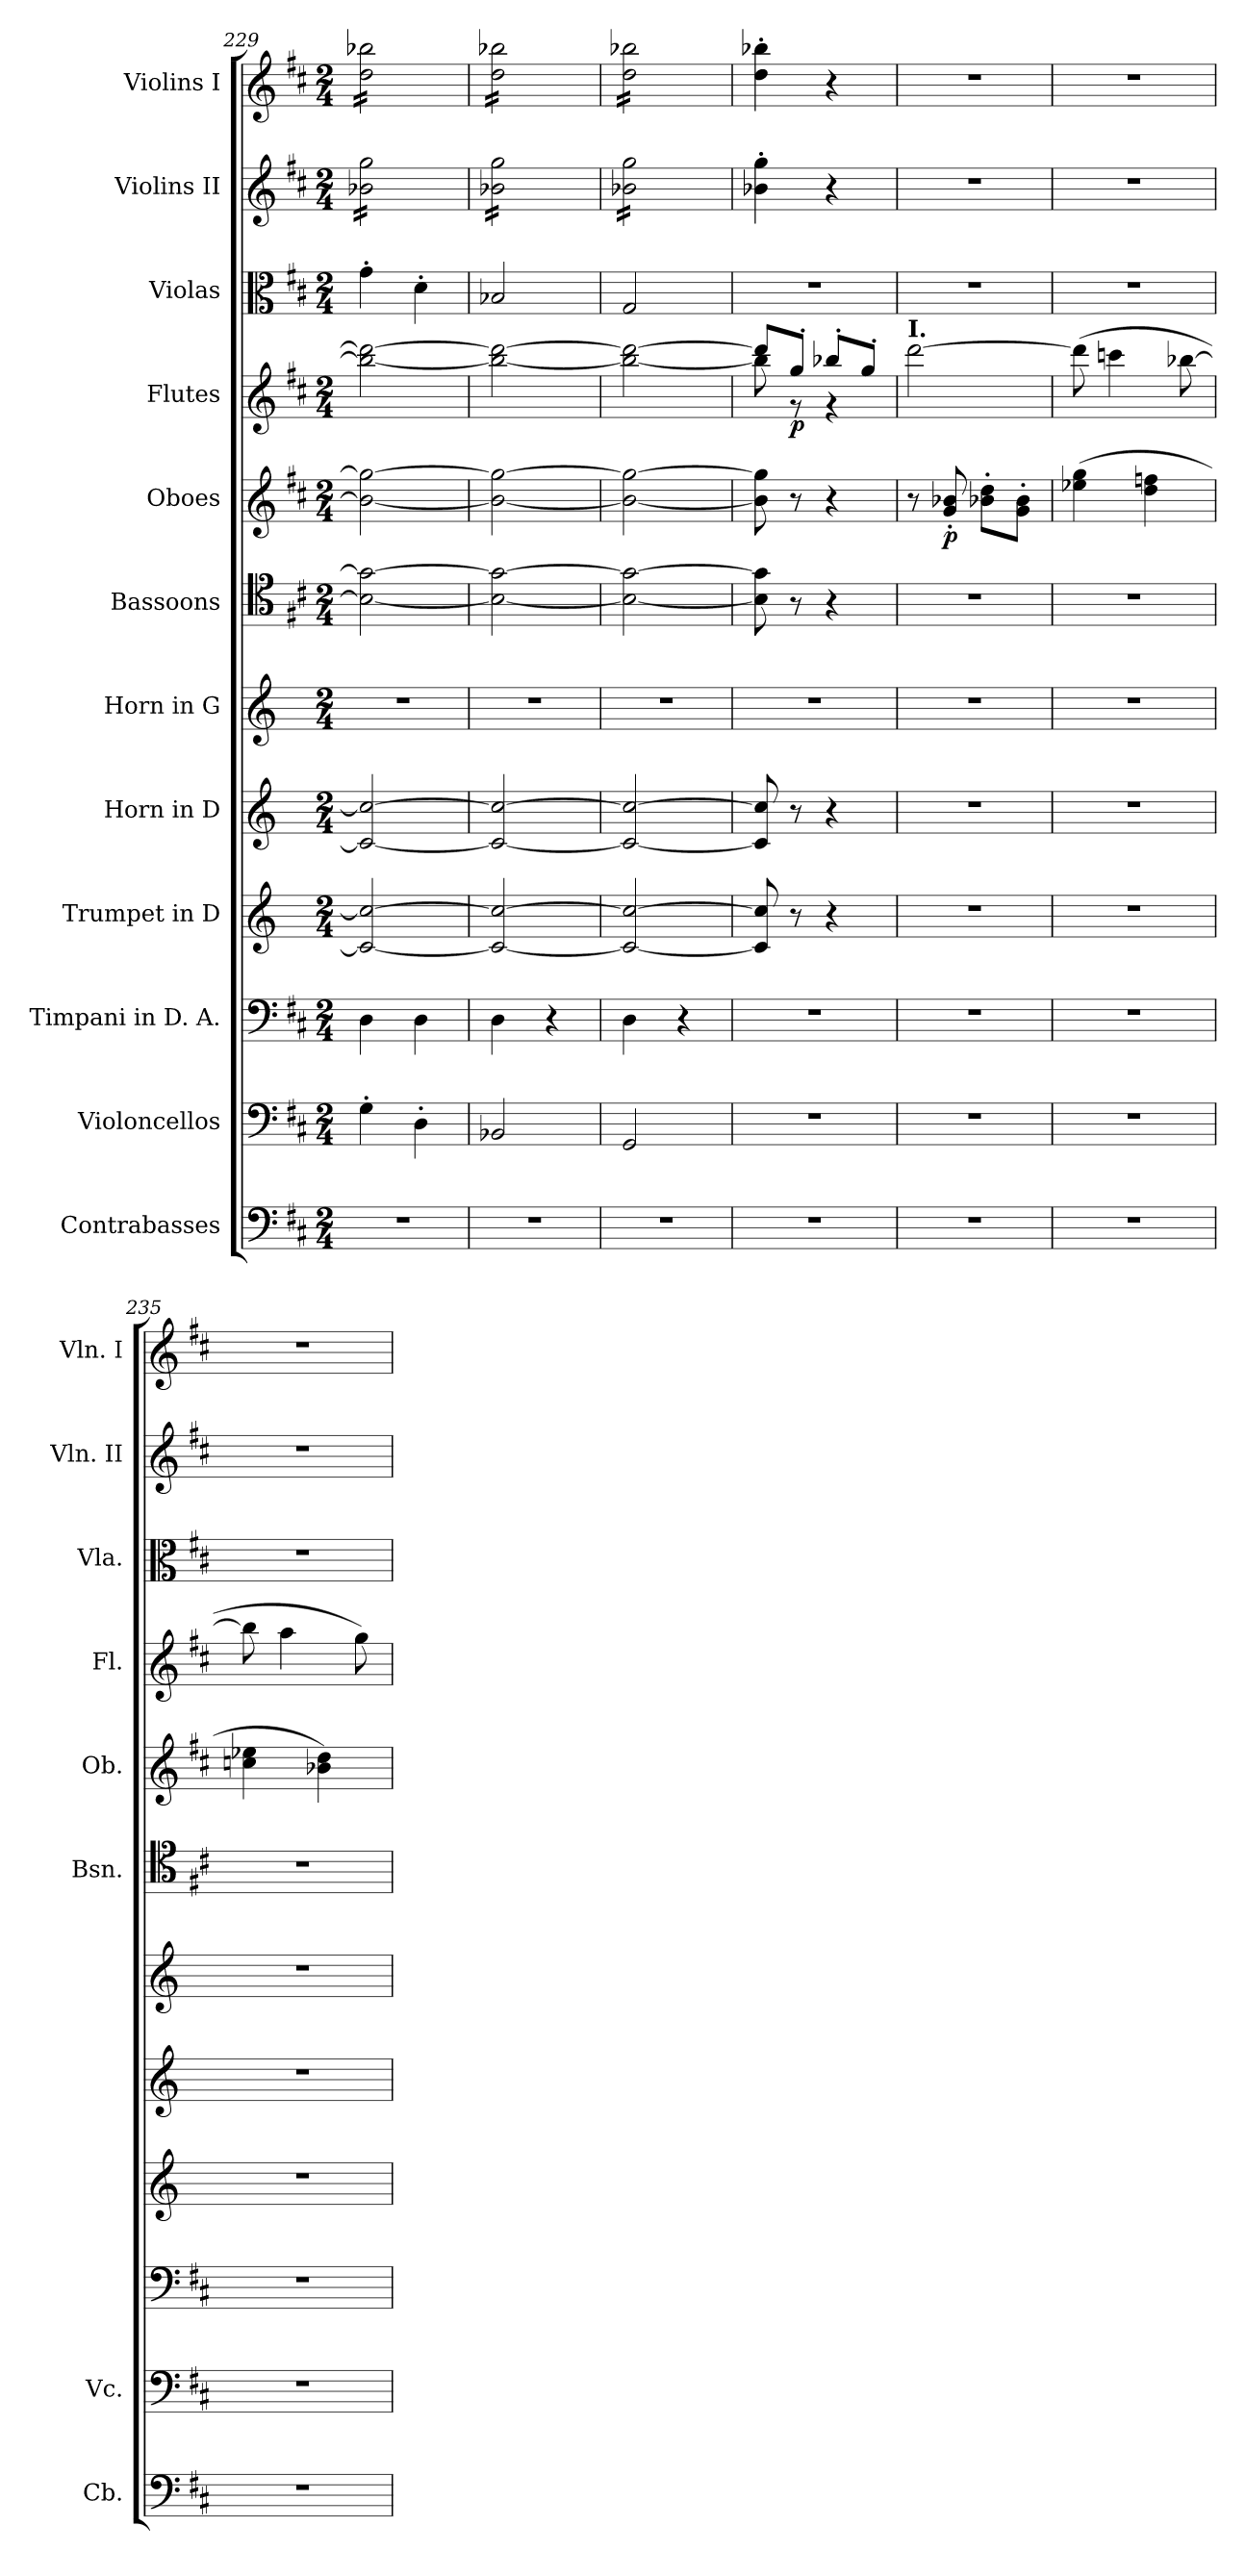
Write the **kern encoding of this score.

**kern	**kern	**kern	**kern	**kern	**kern	**kern	**kern	**dynam	**kern	**dynam	**kern	**kern	**kern
*part12	*part11	*part10	*part9	*part8	*part7	*part6	*part5	*part5	*part4	*part4	*part3	*part2	*part1
*staff12	*staff11	*staff10	*staff9	*staff8	*staff7	*staff6	*staff5	*staff5	*staff4	*staff4	*staff3	*staff2	*staff1
*I"Contrabasses	*I"Violoncellos	*I"Timpani in D. A.	*I"Trumpet in D	*I"Horn in D	*I"Horn in G	*I"Bassoons	*I"Oboes	*	*I"Flutes	*	*I"Violas	*I"Violins II	*I"Violins I
*I'Cb.	*I'Vc.	*	*	*	*	*I'Bsn.	*I'Ob.	*	*I'Fl.	*	*I'Vla.	*I'Vln. II	*I'Vln. I
*clefF4	*clefF4	*clefF4	*clefG2	*clefG2	*clefG2	*clefC4	*clefG2	*	*clefG2	*	*clefC3	*clefG2	*clefG2
*ITrd7c12	*	*	*ITrd-1c-2	*ITrd6c10	*ITrd3c5	*	*	*	*	*	*	*	*
*k[f#c#]	*k[f#c#]	*k[f#c#]	*k[f#c#]	*k[f#c#]	*k[f#]	*k[f#c#]	*k[f#c#]	*	*k[f#c#]	*	*k[f#c#]	*k[f#c#]	*k[f#c#]
*M2/4	*M2/4	*M2/4	*M2/4	*M2/4	*M2/4	*M2/4	*M2/4	*	*M2/4	*	*M2/4	*M2/4	*M2/4
=229	=229	=229	=229	=229	=229	=229	=229	=229	=229	=229	=229	=229	=229
*	*	*	*	*	*	*	*	*	*	*	*	*tremolo	*
*	*	*	*	*	*	*	*	*	*	*	*	*	*tremolo
2r	4G'\	4D\	2d/_ 2dd/_	2D/_ 2d/_	2r	2B-\_ 2g\_	2b-\_ 2gg\_	.	2bb-\_ 2ddd\_	.	4g'\	16b-X\ 16gg\LL	16dd\ 16bb-X\LL
.	.	.	.	.	.	.	.	.	.	.	.	16b-X\ 16gg\	16dd\ 16bb-X\
.	.	.	.	.	.	.	.	.	.	.	.	16b-X\ 16gg\	16dd\ 16bb-X\
.	.	.	.	.	.	.	.	.	.	.	.	16b-X\ 16gg\	16dd\ 16bb-X\
.	4D'\	4D\	.	.	.	.	.	.	.	.	4d'\	16b-X\ 16gg\	16dd\ 16bb-X\
.	.	.	.	.	.	.	.	.	.	.	.	16b-X\ 16gg\	16dd\ 16bb-X\
.	.	.	.	.	.	.	.	.	.	.	.	16b-X\ 16gg\	16dd\ 16bb-X\
.	.	.	.	.	.	.	.	.	.	.	.	16b-X\ 16gg\JJ	16dd\ 16bb-X\JJ
=230	=230	=230	=230	=230	=230	=230	=230	=230	=230	=230	=230	=230	=230
2r	2BB-X/	4D\	2d/_ 2dd/_	2D/_ 2d/_	2r	2B-\_ 2g\_	2b-\_ 2gg\_	.	2bb-\_ 2ddd\_	.	2B-X/	16b-X\ 16gg\LL	16dd\ 16bb-X\LL
.	.	.	.	.	.	.	.	.	.	.	.	16b-X\ 16gg\	16dd\ 16bb-X\
.	.	.	.	.	.	.	.	.	.	.	.	16b-X\ 16gg\	16dd\ 16bb-X\
.	.	.	.	.	.	.	.	.	.	.	.	16b-X\ 16gg\	16dd\ 16bb-X\
.	.	4r	.	.	.	.	.	.	.	.	.	16b-X\ 16gg\	16dd\ 16bb-X\
.	.	.	.	.	.	.	.	.	.	.	.	16b-X\ 16gg\	16dd\ 16bb-X\
.	.	.	.	.	.	.	.	.	.	.	.	16b-X\ 16gg\	16dd\ 16bb-X\
.	.	.	.	.	.	.	.	.	.	.	.	16b-X\ 16gg\JJ	16dd\ 16bb-X\JJ
=231	=231	=231	=231	=231	=231	=231	=231	=231	=231	=231	=231	=231	=231
2r	2GG/	4D\	2d/_ 2dd/_	2D/_ 2d/_	2r	2B-\_ 2g\_	2b-\_ 2gg\_	.	2bb-\_ 2ddd\_	.	2G/	16b-X\ 16gg\LL	16dd\ 16bb-X\LL
.	.	.	.	.	.	.	.	.	.	.	.	16b-X\ 16gg\	16dd\ 16bb-X\
.	.	.	.	.	.	.	.	.	.	.	.	16b-X\ 16gg\	16dd\ 16bb-X\
.	.	.	.	.	.	.	.	.	.	.	.	16b-X\ 16gg\	16dd\ 16bb-X\
.	.	4r	.	.	.	.	.	.	.	.	.	16b-X\ 16gg\	16dd\ 16bb-X\
.	.	.	.	.	.	.	.	.	.	.	.	16b-X\ 16gg\	16dd\ 16bb-X\
.	.	.	.	.	.	.	.	.	.	.	.	16b-X\ 16gg\	16dd\ 16bb-X\
.	.	.	.	.	.	.	.	.	.	.	.	16b-X\ 16gg\JJ	16dd\ 16bb-X\JJ
*	*	*	*	*	*	*	*	*	*	*	*	*	*Xtremolo
*	*	*	*	*	*	*	*	*	*	*	*	*Xtremolo	*
=232	=232	=232	=232	=232	=232	=232	=232	=232	=232	=232	=232	=232	=232
*	*	*	*	*	*	*	*	*	*^	*	*	*	*
2r	2r	2r	8d/] 8dd/]	8D/] 8d/]	2r	8B-\] 8g\]	8b-\] 8gg\]	.	8ddd/L]	8bb-\]	.	2r	4b-X\' 4gg\'	4dd\' 4bb-X\'
!	!	!	!	!	!	!	!	!	!	!	!LO:DY:b	!	!	!
.	.	.	8r	8r	.	8r	8r	.	8gg'/J	8r	p	.	.	.
.	.	.	4r	4r	.	4r	4r	.	8bb-X'/L	4r	.	.	4r	4r
.	.	.	.	.	.	.	.	.	8gg'/J	.	.	.	.	.
*	*	*	*	*	*	*	*	*	*v	*v	*	*	*	*
!!LO:PB:g=z
=233	=233	=233	=233	=233	=233	=233	=233	=233	=233	=233	=233	=233	=233
!	!	!	!	!	!	!	!	!	!LO:TX:a:B:t=I.	!	!	!	!
2r	2r	2r	2r	2r	2r	2r	8r	.	[2ddd\	.	2r	2r	2r
!	!	!	!	!	!	!	!	!LO:DY:b	!	!	!	!	!
.	.	.	.	.	.	.	8g/' 8b-X/'	p	.	.	.	.	.
.	.	.	.	.	.	.	8b-X\' 8dd\'L	.	.	.	.	.	.
.	.	.	.	.	.	.	8g\' 8b-\'J	.	.	.	.	.	.
=234	=234	=234	=234	=234	=234	=234	=234	=234	=234	=234	=234	=234	=234
2r	2r	2r	2r	2r	2r	2r	(>4ee-X\ 4gg\	.	(>8ddd\]	.	2r	2r	2r
.	.	.	.	.	.	.	.	.	4cccn\	.	.	.	.
.	.	.	.	.	.	.	4dd\ 4ffn\	.	.	.	.	.	.
.	.	.	.	.	.	.	.	.	[8bb-X\	.	.	.	.
=235	=235	=235	=235	=235	=235	=235	=235	=235	=235	=235	=235	=235	=235
2r	2r	2r	2r	2r	2r	2r	4ccn\ 4ee-X\	.	8bb-\]	.	2r	2r	2r
.	.	.	.	.	.	.	.	.	4aa\	.	.	.	.
.	.	.	.	.	.	.	4b-X\ 4dd\)	.	.	.	.	.	.
.	.	.	.	.	.	.	.	.	8gg\)	.	.	.	.
=	=	=	=	=	=	=	=	=	=	=	=	=	=
*-	*-	*-	*-	*-	*-	*-	*-	*-	*-	*-	*-	*-	*-
